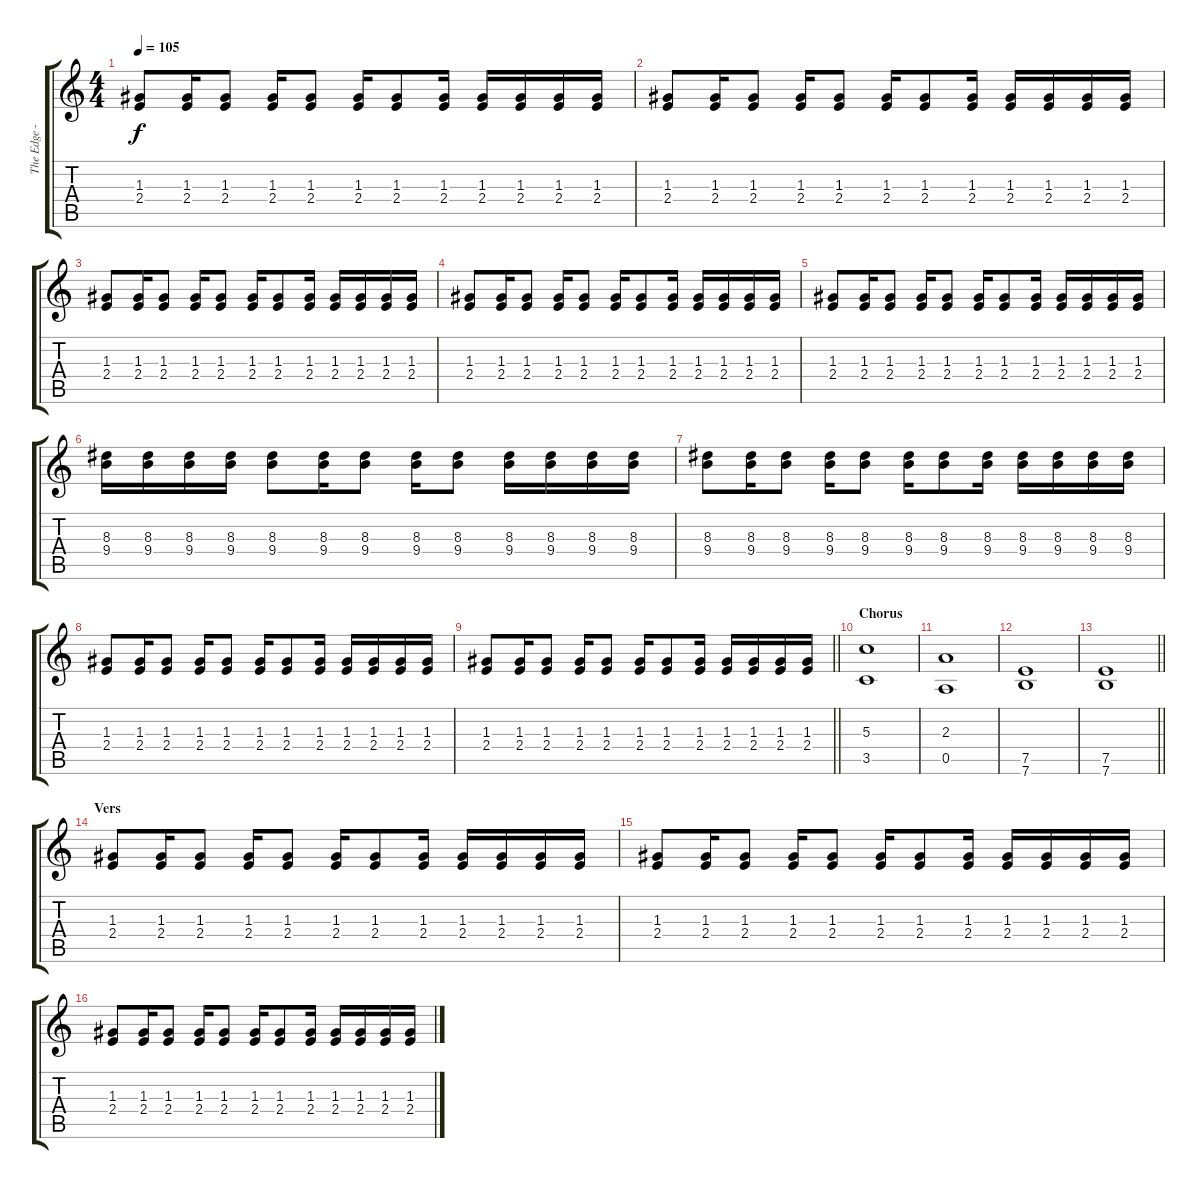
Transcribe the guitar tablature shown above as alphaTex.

\track ("The Edge - GI" "The Edge -") {instrument distortionguitar}
\staff {score tabs}
\tuning (E4 B3 G3 D3 A2 E2) {hide}
\ts (4 4)
\tempo 105
\clef g2
\ks c
(1.3 2.4).8{dy f} (1.3 2.4).16 (1.3 2.4).8 (1.3 2.4).16 (1.3 2.4).8 (1.3 2.4).16 (1.3 2.4).8 (1.3 2.4).16 (1.3 2.4).16 (1.3 2.4).16 (1.3 2.4).16 (1.3 2.4).16 |
(1.3 2.4).8 (1.3 2.4).16 (1.3 2.4).8 (1.3 2.4).16 (1.3 2.4).8 (1.3 2.4).16 (1.3 2.4).8 (1.3 2.4).16 (1.3 2.4).16 (1.3 2.4).16 (1.3 2.4).16 (1.3 2.4).16 |
(1.3 2.4).8 (1.3 2.4).16 (1.3 2.4).8 (1.3 2.4).16 (1.3 2.4).8 (1.3 2.4).16 (1.3 2.4).8 (1.3 2.4).16 (1.3 2.4).16 (1.3 2.4).16 (1.3 2.4).16 (1.3 2.4).16 |
(1.3 2.4).8 (1.3 2.4).16 (1.3 2.4).8 (1.3 2.4).16 (1.3 2.4).8 (1.3 2.4).16 (1.3 2.4).8 (1.3 2.4).16 (1.3 2.4).16 (1.3 2.4).16 (1.3 2.4).16 (1.3 2.4).16 |
(1.3 2.4).8 (1.3 2.4).16 (1.3 2.4).8 (1.3 2.4).16 (1.3 2.4).8 (1.3 2.4).16 (1.3 2.4).8 (1.3 2.4).16 (1.3 2.4).16 (1.3 2.4).16 (1.3 2.4).16 (1.3 2.4).16 |
(8.3 9.4).16 (8.3 9.4).16 (8.3 9.4).16 (8.3 9.4).16 (8.3 9.4).8 (8.3 9.4).16 (8.3 9.4).8 (8.3 9.4).16 (8.3 9.4).8 (8.3 9.4).16 (8.3 9.4).16 (8.3 9.4).16 (8.3 9.4).16 |
(8.3 9.4).8 (8.3 9.4).16 (8.3 9.4).8 (8.3 9.4).16 (8.3 9.4).8 (8.3 9.4).16 (8.3 9.4).8 (8.3 9.4).16 (8.3 9.4).16 (8.3 9.4).16 (8.3 9.4).16 (8.3 9.4).16 |
(1.3 2.4).8 (1.3 2.4).16 (1.3 2.4).8 (1.3 2.4).16 (1.3 2.4).8 (1.3 2.4).16 (1.3 2.4).8 (1.3 2.4).16 (1.3 2.4).16 (1.3 2.4).16 (1.3 2.4).16 (1.3 2.4).16 |
\barLineRight lightlight
(1.3 2.4).8 (1.3 2.4).16 (1.3 2.4).8 (1.3 2.4).16 (1.3 2.4).8 (1.3 2.4).16 (1.3 2.4).8 (1.3 2.4).16 (1.3 2.4).16 (1.3 2.4).16 (1.3 2.4).16 (1.3 2.4).16 |
\section ("" "Chorus")
(5.3 3.5).1{instrument electricguitarclean} |
(2.3 0.5).1 |
(7.5 7.6).1 |
\barLineRight lightlight
(7.5 7.6).1 |
\section ("" "Vers")
(1.3 2.4).8{instrument distortionguitar} (1.3 2.4).16 (1.3 2.4).8 (1.3 2.4).16 (1.3 2.4).8 (1.3 2.4).16 (1.3 2.4).8 (1.3 2.4).16 (1.3 2.4).16 (1.3 2.4).16 (1.3 2.4).16 (1.3 2.4).16 |
(1.3 2.4).8 (1.3 2.4).16 (1.3 2.4).8 (1.3 2.4).16 (1.3 2.4).8 (1.3 2.4).16 (1.3 2.4).8 (1.3 2.4).16 (1.3 2.4).16 (1.3 2.4).16 (1.3 2.4).16 (1.3 2.4).16 |
(1.3 2.4).8 (1.3 2.4).16 (1.3 2.4).8 (1.3 2.4).16 (1.3 2.4).8 (1.3 2.4).16 (1.3 2.4).8 (1.3 2.4).16 (1.3 2.4).16 (1.3 2.4).16 (1.3 2.4).16 (1.3 2.4).16
